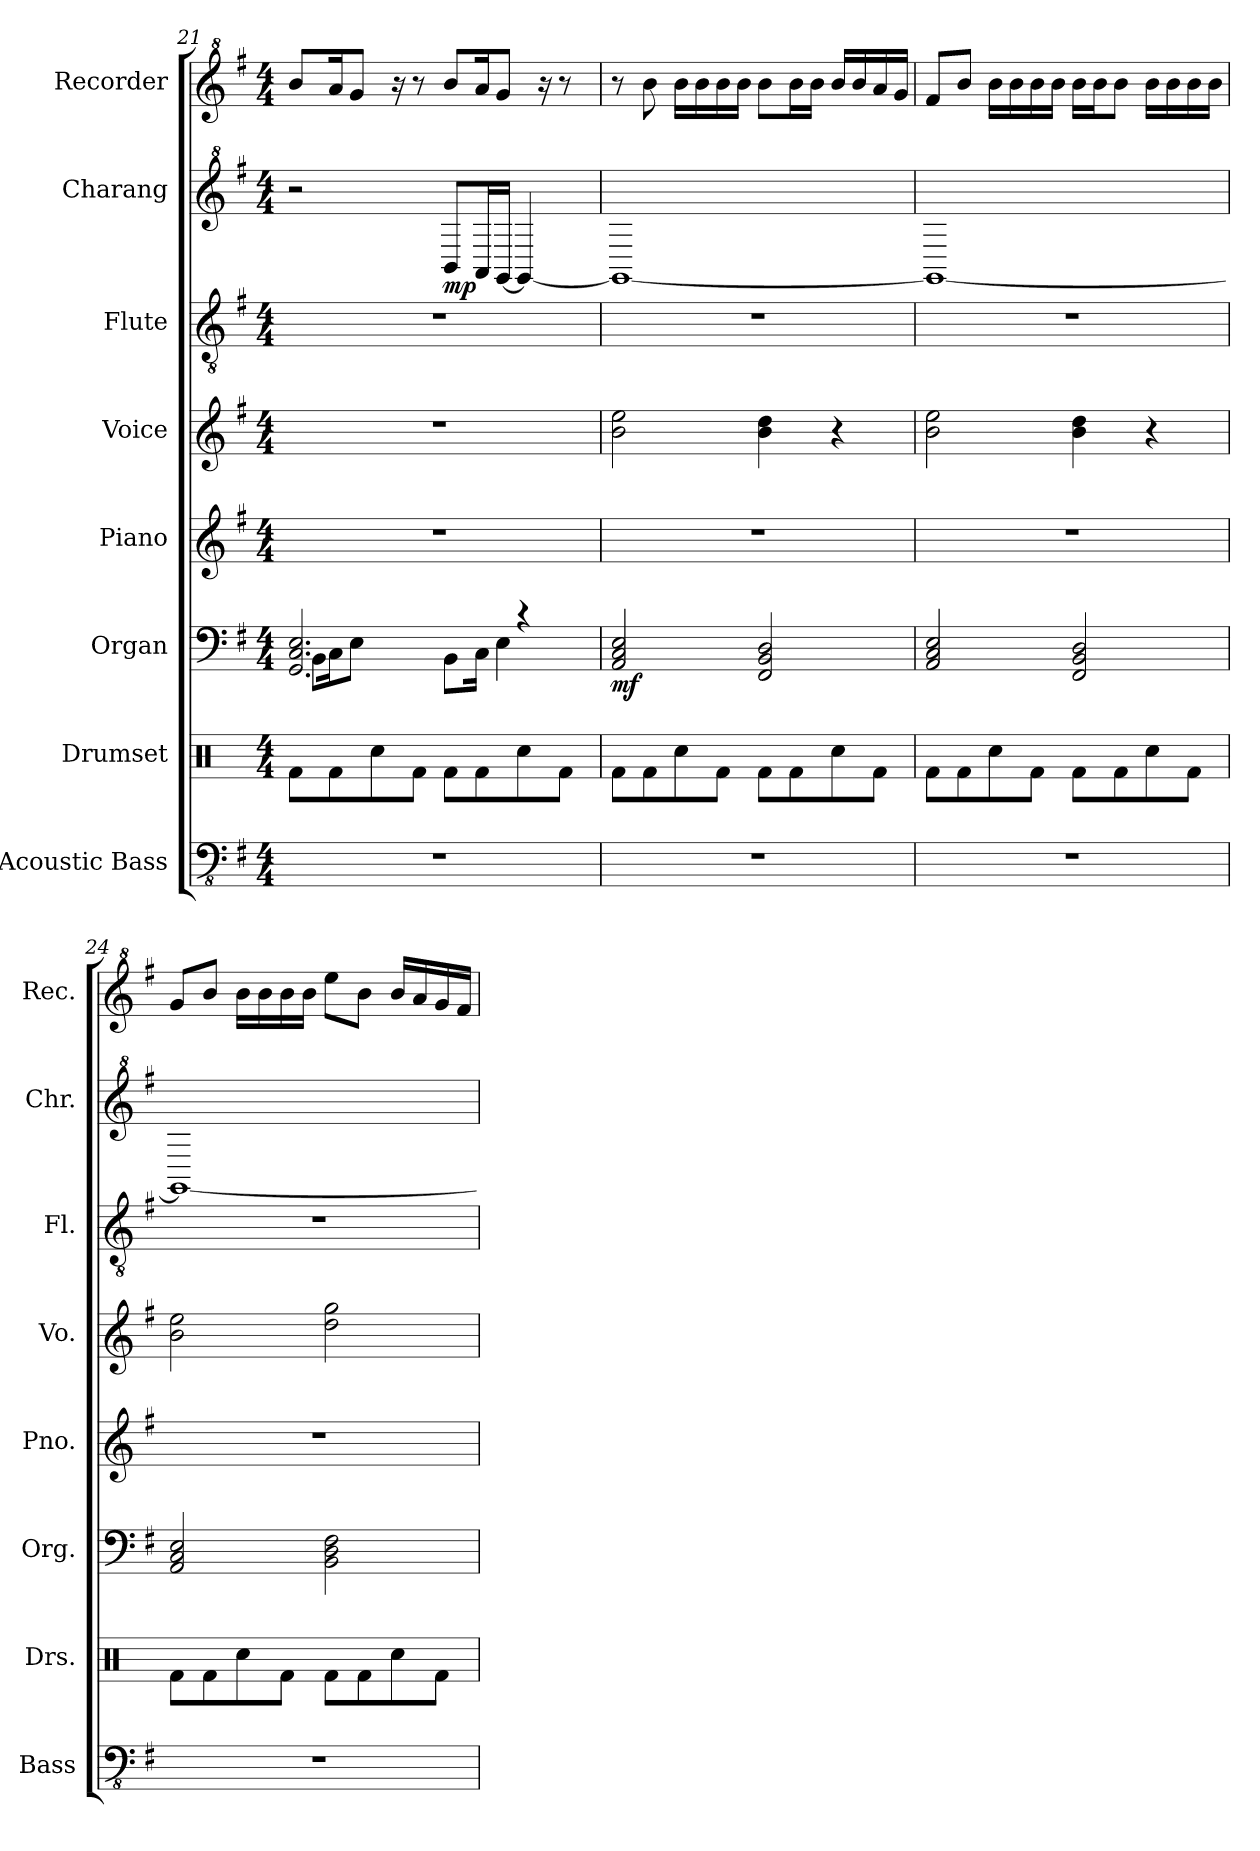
**kern	**kern	**kern	**dynam	**kern	**kern	**kern	**kern	**dynam	**kern
*part8	*part7	*part6	*part6	*part5	*part4	*part3	*part2	*part2	*part1
*staff8	*staff7	*staff6	*staff6	*staff5	*staff4	*staff3	*staff2	*staff2	*staff1
*I"Acoustic Bass	*I"Drumset	*I"Organ	*	*I"Piano	*I"Voice	*I"Flute	*I"Charang	*	*I"Recorder
*I'Bass	*I'Drs.	*I'Org.	*	*I'Pno.	*I'Vo.	*I'Fl.	*I'Chr.	*	*I'Rec.
*clefFv4	*clefX	*clefF4	*	*clefG2	*clefG2	*clefGv2	*clefG^2	*	*clefG^2
*k[f#]	*k[]	*k[f#]	*	*k[f#]	*k[f#]	*k[f#]	*k[f#]	*	*k[f#]
*M4/4	*M4/4	*M4/4	*	*M4/4	*M4/4	*M4/4	*M4/4	*	*M4/4
=21	=21	=21	=21	=21	=21	=21	=21	=21	=21
*	*^	*^	*	*	*	*	*	*	*
1r	1ryy	8Rf\L	2.GG/ 2.C/ 2.E/	8BB\L	.	1r	1r	1r	2r	.	8bb/L
.	.	8Rf\	.	16C\K	.	.	.	.	.	.	16aa/K
.	.	.	.	8E\J	.	.	.	.	.	.	8gg/J
.	.	8Rcc\	.	.	.	.	.	.	.	.	.
.	.	.	.	8.ryy	.	.	.	.	.	.	16r
.	.	8Rf\J	.	.	.	.	.	.	.	.	8r
!	!	!	!	!	!	!	!	!	!	!LO:DY:b	!
.	.	8Rf\L	.	8BB\L	.	.	.	.	8B/L	mp	8bb/L
.	.	8Rf\	.	16C\Jk	.	.	.	.	16A/L	.	16aa/K
.	.	.	.	4E\	.	.	.	.	[16G/JJ	.	8gg/J
.	.	8Rcc\	4r	.	.	.	.	.	4G/_	.	.
.	.	.	.	.	.	.	.	.	.	.	16r
.	.	8Rf\J	.	.	.	.	.	.	.	.	8r
.	.	.	.	16ryy	.	.	.	.	.	.	.
!!LO:LB:g=z
=22	=22	=22	=22	=22	=22	=22	=22	=22	=22	=22	=22
!	!	!	!	!	!LO:DY:b	!	!	!	!	!	!
*	*	*	*v	*v	*	*	*	*	*	*	*
1r	1ryy	8Rf\L	2AA/ 2C/ 2E/	mf	1r	2b\ 2ee\	1r	1G_	.	8r
.	.	8Rf\	.	.	.	.	.	.	.	8bb\
.	.	8Rcc\	.	.	.	.	.	.	.	16bb\LL
.	.	.	.	.	.	.	.	.	.	16bb\
.	.	8Rf\J	.	.	.	.	.	.	.	16bb\
.	.	.	.	.	.	.	.	.	.	16bb\JJ
.	.	8Rf\L	2FF#/ 2BB/ 2D/	.	.	4b\ 4dd\	.	.	.	8bb\L
.	.	8Rf\	.	.	.	.	.	.	.	16bb\L
.	.	.	.	.	.	.	.	.	.	16bb\JJ
.	.	8Rcc\	.	.	.	4r	.	.	.	16bb/LL
.	.	.	.	.	.	.	.	.	.	16bb/
.	.	8Rf\J	.	.	.	.	.	.	.	16aa/
.	.	.	.	.	.	.	.	.	.	16gg/JJ
=23	=23	=23	=23	=23	=23	=23	=23	=23	=23	=23
1r	1ryy	8Rf\L	2AA/ 2C/ 2E/	.	1r	2b\ 2ee\	1r	1G_	.	8ff#/L
.	.	8Rf\	.	.	.	.	.	.	.	8bb/J
.	.	8Rcc\	.	.	.	.	.	.	.	16bb\LL
.	.	.	.	.	.	.	.	.	.	16bb\
.	.	8Rf\J	.	.	.	.	.	.	.	16bb\
.	.	.	.	.	.	.	.	.	.	16bb\JJ
.	.	8Rf\L	2FF#/ 2BB/ 2D/	.	.	4b\ 4dd\	.	.	.	16bb\LL
.	.	.	.	.	.	.	.	.	.	16bb\J
.	.	8Rf\	.	.	.	.	.	.	.	8bb\J
.	.	8Rcc\	.	.	.	4r	.	.	.	16bb\LL
.	.	.	.	.	.	.	.	.	.	16bb\
.	.	8Rf\J	.	.	.	.	.	.	.	16bb\
.	.	.	.	.	.	.	.	.	.	16bb\JJ
=24	=24	=24	=24	=24	=24	=24	=24	=24	=24	=24
1r	1ryy	8Rf\L	2AA/ 2C/ 2E/	.	1r	2b\ 2ee\	1r	1G_	.	8gg/L
.	.	8Rf\	.	.	.	.	.	.	.	8bb/J
.	.	8Rcc\	.	.	.	.	.	.	.	16bb\LL
.	.	.	.	.	.	.	.	.	.	16bb\
.	.	8Rf\J	.	.	.	.	.	.	.	16bb\
.	.	.	.	.	.	.	.	.	.	16bb\JJ
.	.	8Rf\L	2BB\ 2D\ 2F#\	.	.	2dd\ 2gg\	.	.	.	8eee\L
.	.	8Rf\	.	.	.	.	.	.	.	8bb\J
.	.	8Rcc\	.	.	.	.	.	.	.	16bb/LL
.	.	.	.	.	.	.	.	.	.	16aa/
.	.	8Rf\J	.	.	.	.	.	.	.	16gg/
.	.	.	.	.	.	.	.	.	.	16ff#/JJ
*	*v	*v	*	*	*	*	*	*	*	*
=	=	=	=	=	=	=	=	=	=
*-	*-	*-	*-	*-	*-	*-	*-	*-	*-
